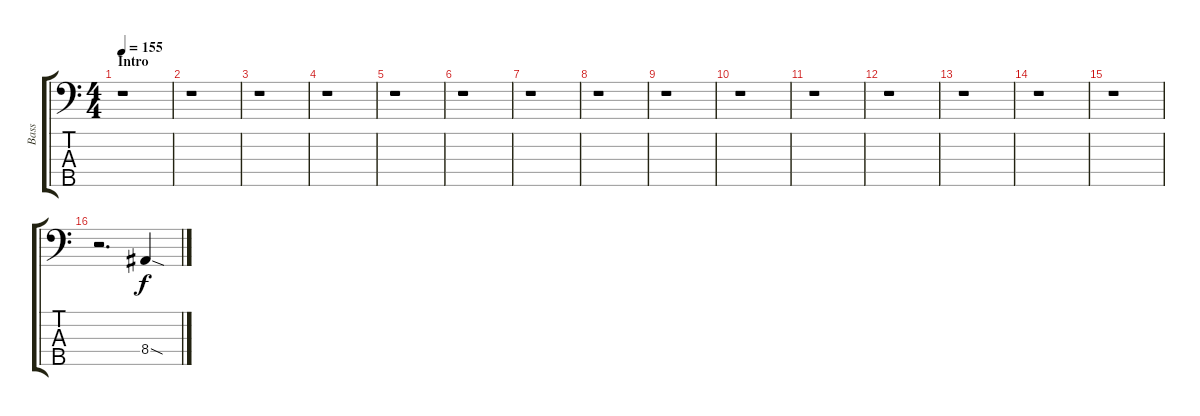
\track ("Bass" "Bass") {instrument electricbassfinger}
\staff {score tabs}
\tuning (F2 C2 G1 D1 A0) {hide}
\ts (4 4)
\section ("" "Intro")
\tempo 155
\clef f4
\ks c
r.1{dy f instrument electricbassfinger} |
r.1 |
r.1 |
r.1 |
r.1 |
r.1 |
r.1 |
r.1 |
r.1 |
r.1 |
r.1 |
r.1 |
r.1 |
r.1 |
r.1 |
r.2{d} 8.4{sod}.4
